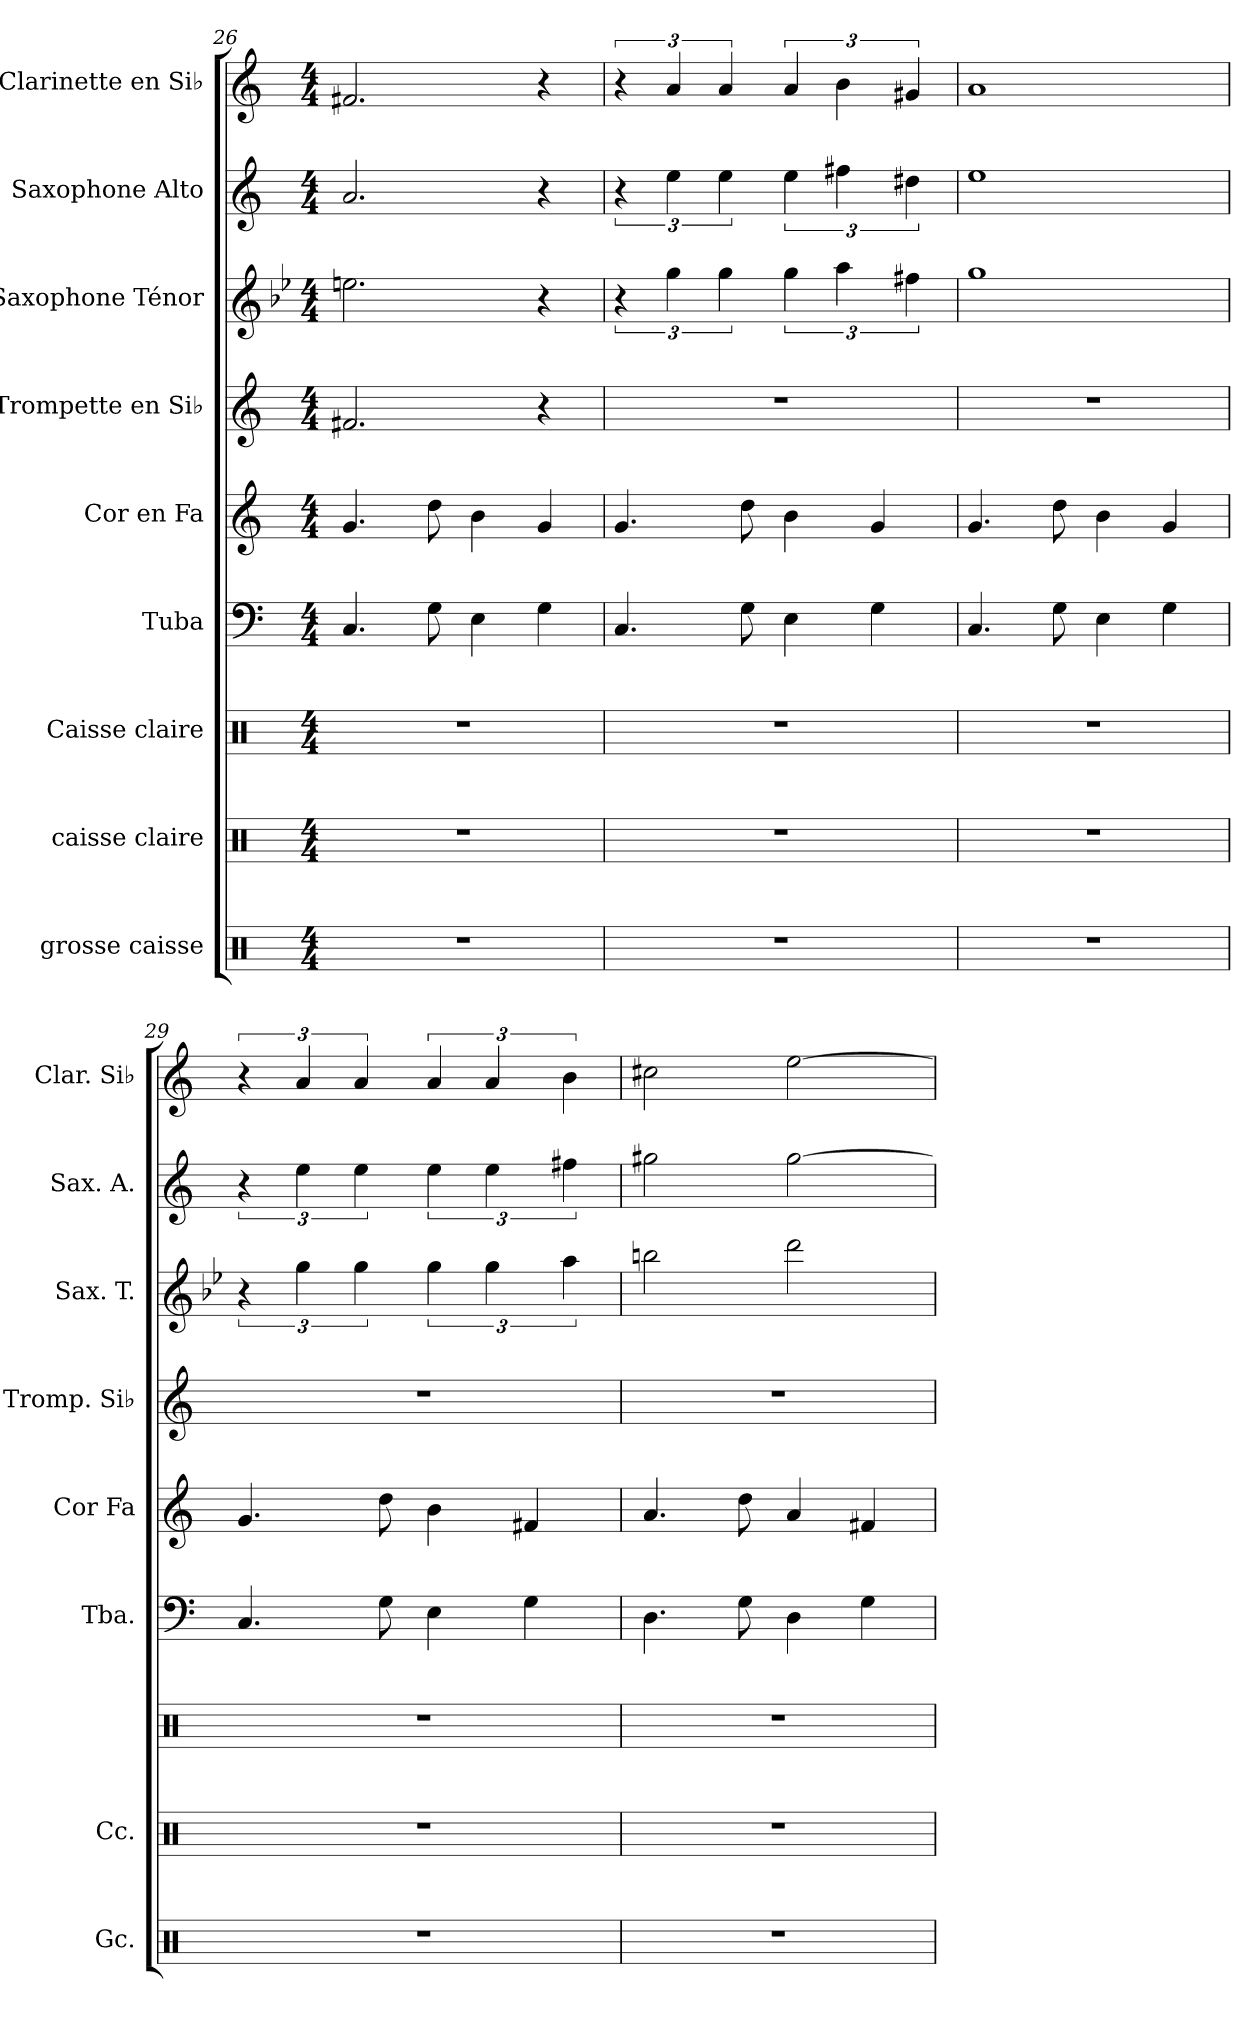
**kern	**kern	**kern	**kern	**kern	**kern	**kern	**kern	**kern
*part9	*part8	*part7	*part6	*part5	*part4	*part3	*part2	*part1
*staff9	*staff8	*staff7	*staff6	*staff5	*staff4	*staff3	*staff2	*staff1
*I"grosse caisse	*I"caisse claire	*I"Caisse claire	*I"Tuba	*I"Cor en Fa	*I"Trompette en Si♭	*I"Saxophone Ténor	*I"Saxophone Alto	*I"Clarinette en Si♭
*I'Gc.	*I'Cc.	*	*I'Tba.	*I'Cor Fa	*I'Tromp. Si♭	*I'Sax. T.	*I'Sax. A.	*I'Clar. Si♭
*clefX	*clefX	*clefX	*clefF4	*clefG2	*clefG2	*clefG2	*clefG2	*clefG2
*	*	*	*	*ITrd4c7	*ITrd1c2	*ITrd8c14	*ITrd5c9	*ITrd1c2
*k[]	*k[]	*k[]	*k[]	*k[b-]	*k[b-e-]	*k[b-e-]	*k[b-e-a-]	*k[b-e-]
*M4/4	*M4/4	*M4/4	*M4/4	*M4/4	*M4/4	*M4/4	*M4/4	*M4/4
=26	=26	=26	=26	=26	=26	=26	=26	=26
1r	1r	1r	4.C/	4.c/	2.en/	2.en\	2.c/	2.en/
.	.	.	8G\	8g\	.	.	.	.
.	.	.	4E\	4e\	.	.	.	.
.	.	.	4G\	4c/	4r	4r	4r	4r
=27	=27	=27	=27	=27	=27	=27	=27	=27
1r	1r	1r	4.C/	4.c/	1r	6r	6r	6r
.	.	.	.	.	.	6g\	6g\	6g/
.	.	.	.	.	.	6g\	6g\	6g/
.	.	.	8G\	8g\	.	.	.	.
.	.	.	4E\	4e\	.	6g\	6g\	6g/
.	.	.	.	.	.	6a\	6an\	6a\
.	.	.	4G\	4c/	.	.	.	.
.	.	.	.	.	.	6f#X\	6f#X\	6f#X/
=28	=28	=28	=28	=28	=28	=28	=28	=28
1r	1r	1r	4.C/	4.c/	1r	1g	1g	1g
.	.	.	8G\	8g\	.	.	.	.
.	.	.	4E\	4e\	.	.	.	.
.	.	.	4G\	4c/	.	.	.	.
!!LO:PB:g=z
=29	=29	=29	=29	=29	=29	=29	=29	=29
1r	1r	1r	4.C/	4.c/	1r	6r	6r	6r
.	.	.	.	.	.	6g\	6g\	6g/
.	.	.	.	.	.	6g\	6g\	6g/
.	.	.	8G\	8g\	.	.	.	.
.	.	.	4E\	4e\	.	6g\	6g\	6g/
.	.	.	.	.	.	6g\	6g\	6g/
.	.	.	4G\	4Bn/	.	.	.	.
.	.	.	.	.	.	6a\	6an\	6a\
=30	=30	=30	=30	=30	=30	=30	=30	=30
1r	1r	1r	4.D\	4.d/	1r	2bn\	2bn\	2bn\
.	.	.	8G\	8g\	.	.	.	.
.	.	.	4D\	4d/	.	2dd\	[2b\	[2dd\
.	.	.	4G\	4Bn/	.	.	.	.
=	=	=	=	=	=	=	=	=
*-	*-	*-	*-	*-	*-	*-	*-	*-
